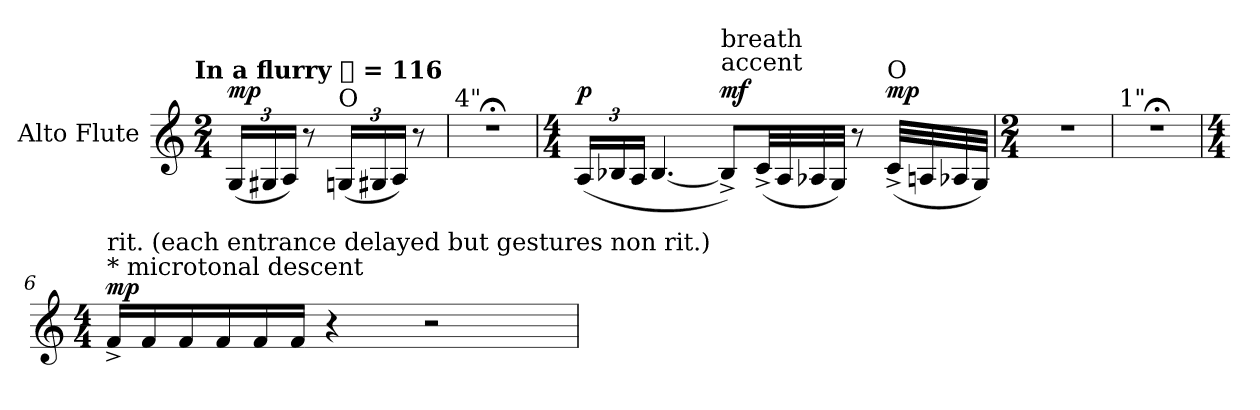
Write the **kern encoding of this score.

**kern	**text	**dynam
*part1	*part1	*part1
*staff1	*staff1	*staff1
*I"Alto Flute	*	*
*I'A. Fl.	*	*
*clefG2	*	*
*ITrd3c5	*	*
*k[f#]	*	*
!!LO:TX:omd:t=In a flurry 𝅘𝅥 = 116
*M2/4	*	*
*MM116	*	*
*Xbrackettup	*	*
=1	=1	=1
!	!	!LO:DY:b
(<24D/LL	.	mp
24D#X/	.	.
24E/JJ)	.	.
8r	.	.
!LO:TX:a:t=O	!	!
(<24Dn/LL	.	.
24D#X/	.	.
24E/JJ)	.	.
8r	.	.
=2	=2	=2
!LO:TX:a:t=4"	!	!
2r;<	.	.
=3	=3	=3
*M4/4	*	*
*MM96	*	*
!	!	!LO:DY:b
(<24E/LL	.	p
24Fn/	.	.
24E/JJ	.	.
[4.F/	.	.
!LO:TX:a:t=breath \naccent	!	!
!	!	!LO:DY:b
8F^/L])	.	mf
(<32G^/LL	.	.
32E/	.	.
32E-X/	.	.
32D/JJJ)	.	.
8r	.	.
!LO:TX:a:t=O	!	!
!	!	!LO:DY:b
(<32G^/LLL	.	mp
32En/	.	.
32E-X/	.	.
32D/JJJ)	.	.
!!LO:LB:g=z
=4	=4	=4
*M2/4	*	*
2r	.	.
=5	=5	=5
!LO:TX:a:t=1"	!	!
2r;<	.	.
=6	=6	=6
*M4/4	*	*
*Xtuplet	*	*
!LO:TX:a:t=* microtonal descent	!	!
!LO:TX:a:t=rit. (each entrance delayed but gestures non rit.)	!	!
!	!	!LO:DY:b
24c^/LL	.	mp
24c/	.	.
24c/	.	.
24c/	.	.
24c/	.	.
24c/JJ	.	.
4r	.	.
2r	.	.
=	=	=
*-	*-	*-
